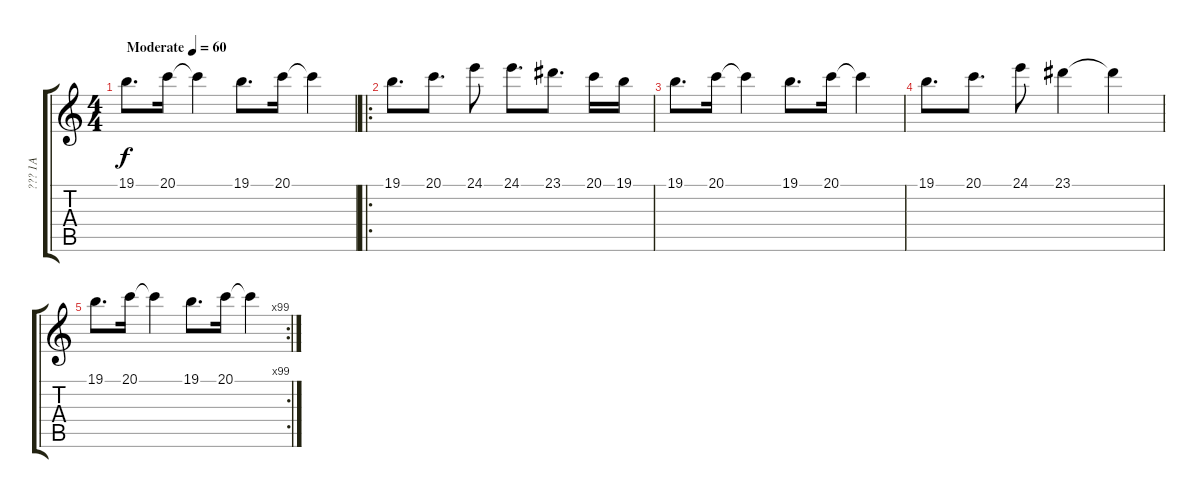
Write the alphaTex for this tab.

\track ("??? 1A" "??? 1A") {instrument pad7halo}
\staff {score tabs}
\tuning (E4 B3 G3 D3 A2 E2) {hide}
\ts (4 4)
\tempo (60 "Moderate")
\clef g2
\ks c
19.1.8{d dy f instrument pad7halo} 20.1.16 20.1{t}.4{volume 6} 19.1.8{d volume 10} 20.1.16 20.1{t}.4{volume 6} |
\ro
19.1.8{d volume 10} 20.1.8{d} 24.1.8 24.1.8{d} 23.1.8{d} 20.1.16 19.1.16 |
19.1.8{d} 20.1.16 20.1{t}.4{volume 6} 19.1.8{d volume 10} 20.1.16 20.1{t}.4{volume 6} |
19.1.8{d volume 10} 20.1.8{d} 24.1.8 23.1.4 23.1{t}.4{volume 6} |
\rc 99
19.1.8{d volume 10} 20.1.16 20.1{t}.4{volume 6} 19.1.8{d volume 10} 20.1.16 20.1{t}.4{volume 6}
